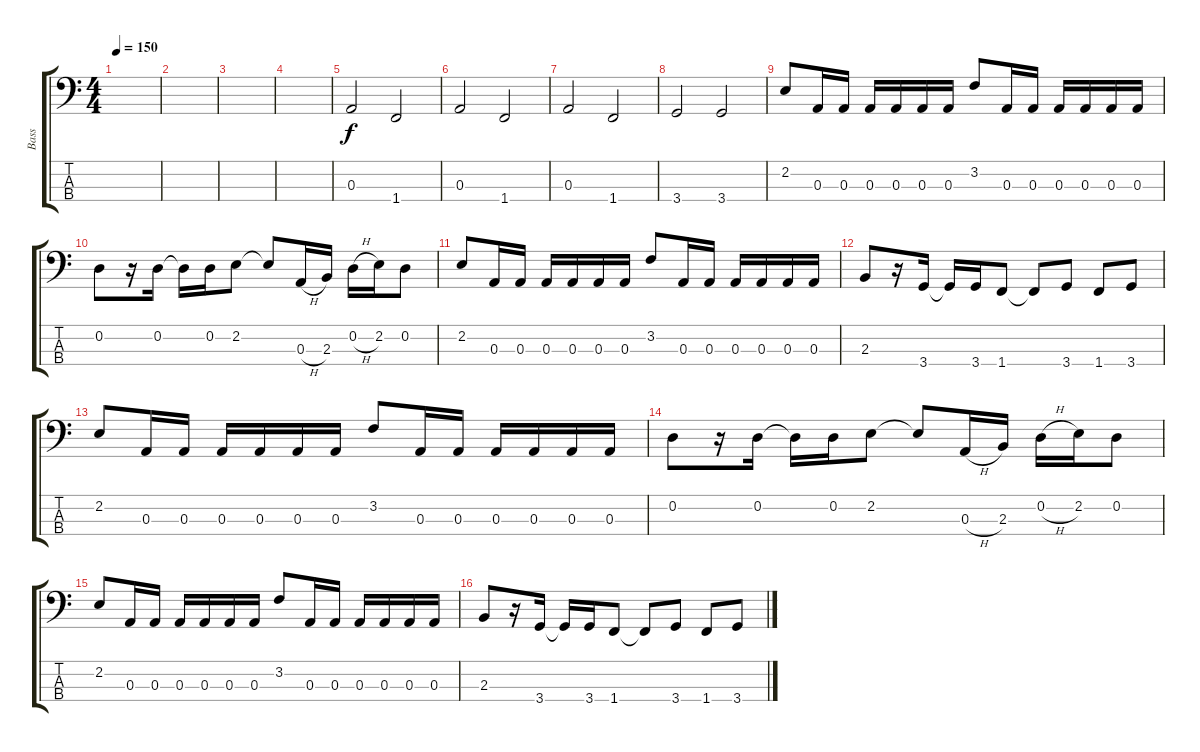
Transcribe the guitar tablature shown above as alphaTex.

\track ("Bass" "Bass") {instrument electricbasspick}
\staff {score tabs}
\tuning (G2 D2 A1 E1) {hide}
\ts (4 4)
\tempo 150
\clef f4
\ks c
|
|
|
|
0.3.2 1.4.2 |
0.3.2 1.4.2 |
0.3.2 1.4.2 |
3.4.2 3.4.2 |
2.2.8 0.3.16 0.3.16 0.3.16 0.3.16 0.3.16 0.3.16 3.2.8 0.3.16 0.3.16 0.3.16 0.3.16 0.3.16 0.3.16 |
0.2.8 r.16 0.2.16 0.2{t}.16 0.2.16 2.2.8 2.2{t}.8 0.3{h}.16 2.3.16 0.2{h}.16 2.2.16 0.2.8 |
2.2.8 0.3.16 0.3.16 0.3.16 0.3.16 0.3.16 0.3.16 3.2.8 0.3.16 0.3.16 0.3.16 0.3.16 0.3.16 0.3.16 |
2.3.8 r.16 3.4.16 3.4{t}.16 3.4.16 1.4.8 1.4{t}.8 3.4.8 1.4.8 3.4.8 |
2.2.8 0.3.16 0.3.16 0.3.16 0.3.16 0.3.16 0.3.16 3.2.8 0.3.16 0.3.16 0.3.16 0.3.16 0.3.16 0.3.16 |
0.2.8 r.16 0.2.16 0.2{t}.16 0.2.16 2.2.8 2.2{t}.8 0.3{h}.16 2.3.16 0.2{h}.16 2.2.16 0.2.8 |
2.2.8 0.3.16 0.3.16 0.3.16 0.3.16 0.3.16 0.3.16 3.2.8 0.3.16 0.3.16 0.3.16 0.3.16 0.3.16 0.3.16 |
2.3.8 r.16 3.4.16 3.4{t}.16 3.4.16 1.4.8 1.4{t}.8 3.4.8 1.4.8 3.4.8
